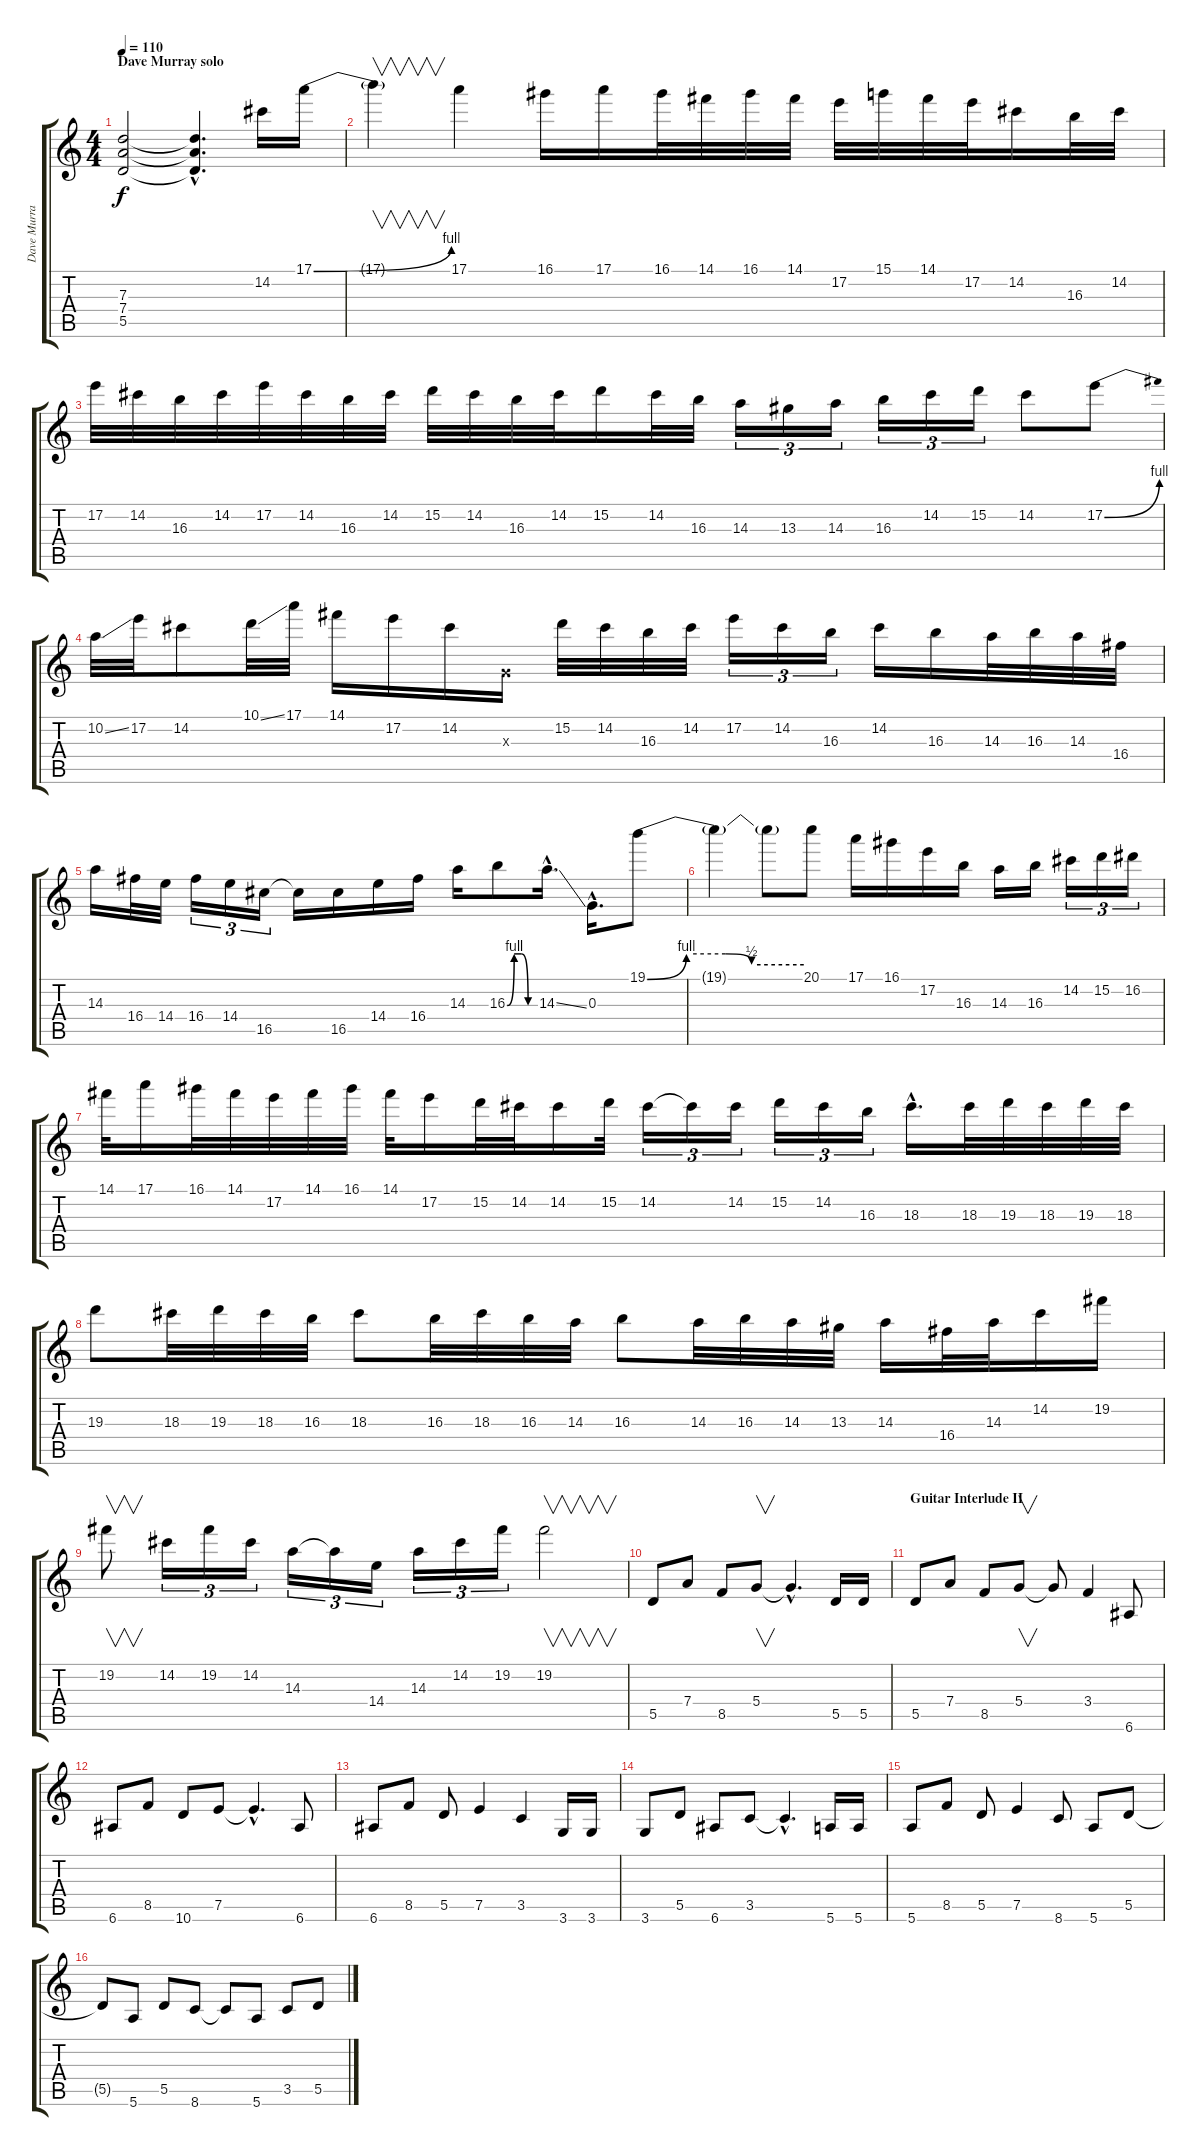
\track ("Dave Murray" "Dave Murra") {instrument overdrivenguitar}
\staff {score tabs}
\tuning (E4 B3 G3 D3 A2 E2) {hide}
\ts (4 4)
\section ("" "Dave Murray solo")
\tempo 110
\clef g2
\ks c
(7.3 7.4 5.5).2{dy f} (7.3{hac t} 7.4{hac t} 5.5{hac t}).4{d} 14.2.16{volume 13} 17.1{be (bend 0 0 60 4)}.16 |
17.1{t}.4{v} 17.1.4 16.1.16 17.1.16 16.1.32 14.1.32 16.1.32 14.1.32 17.2.32 15.1.32 14.1.32 17.2.32 14.2.16 16.3.32 14.2.32 |
17.2.32 14.2.32 16.3.32 14.2.32 17.2.32 14.2.32 16.3.32 14.2.32 15.2.32 14.2.32 16.3.32 14.2.32 15.2.16 14.2.32 16.3.32 14.3.16{tu (3 2)} 13.3.16{tu (3 2)} 14.3.16{tu (3 2)} 16.3.16{tu (3 2)} 14.2.16{tu (3 2)} 15.2.16{tu (3 2)} 14.2.8 17.2{be (bend 0 0 60 4)}.8 |
10.2{ss}.32 17.2.32 14.2.8 10.1{ss}.32 17.1.32 14.1.16 17.2.16 14.2.16 0.3{x}.16 15.2.32 14.2.32 16.3.32 14.2.32 17.2.16{tu (3 2)} 14.2.16{tu (3 2)} 16.3.16{tu (3 2)} 14.2.16 16.3.16 14.3.32 16.3.32 14.3.32 16.4.32 |
14.3.16 16.4.32 14.4.32 16.4.16{tu (3 2)} 14.4.16{tu (3 2)} 16.5.16{tu (3 2)} 16.5{t}.16 16.5.16 14.4.16 16.4.16 14.3.16 16.3{be (custom 0 0 15 4 30 4 45 0 60 0)}.8 14.3{ss hac}.16{d} 0.3{hac}.16{d} 19.1{be (custom 0 0 15 4 30 4 40 2 60 2)}.8 |
19.1{t}.4 19.1{t}.8 20.1.8 17.1.16 16.1.16 17.2.16 16.3.16 14.3.16 16.3.16 14.2.16{tu (3 2)} 15.2.16{tu (3 2)} 16.2.16{tu (3 2)} |
14.1.32 17.1.16 16.1.32 14.1.32 17.2.32 14.1.32 16.1.32 14.1.32 17.2.16 15.2.32 14.2.32 14.2.16 15.2.32 14.2.16{tu (3 2)} 14.2{t}.16{tu (3 2)} 14.2.16{tu (3 2)} 15.2.16{tu (3 2)} 14.2.16{tu (3 2)} 16.3.16{tu (3 2)} 18.3{hac}.16{d} 18.3.32 19.3.32 18.3.32 19.3.32 18.3.32 |
19.3.8 18.3.32 19.3.32 18.3.32 16.3.32 18.3.8 16.3.32 18.3.32 16.3.32 14.3.32 16.3.8 14.3.32 16.3.32 14.3.32 13.3.32 14.3.16 16.4.32 14.3.32 14.2.16 19.2.16 |
19.2.8{v} 14.2.16{tu (3 2)} 19.2.16{tu (3 2)} 14.2.16{tu (3 2)} 14.3.16{tu (3 2)} 14.3{t}.16{tu (3 2)} 14.4.16{tu (3 2)} 14.3.16{tu (3 2)} 14.2.16{tu (3 2)} 19.2.16{tu (3 2)} 19.2.2{v} |
5.5.8{volume 11} 7.4.8 8.5.8 5.4.8{v} 5.4{hac t}.4{d} 5.5.16 5.5.16 |
\section ("" "Guitar Interlude II")
5.5.8 7.4.8 8.5.8 5.4.8{v} 5.4{t}.8 3.4.4 6.6.8 |
6.6.8 8.5.8 10.6.8 7.5.8 7.5{hac t}.4{d} 6.6.8 |
6.6.8 8.5.8 5.5.8 7.5.4 3.5.4 3.6.16 3.6.16 |
3.6.8 5.5.8 6.6.8 3.5.8 3.5{hac t}.4{d} 5.6.16 5.6.16 |
5.6.8 8.5.8 5.5.8 7.5.4 8.6.8 5.6.8 5.5.8 |
5.5{t}.8 5.6.8 5.5.8 8.6.8 8.6{t}.8 5.6.8 3.5.8 5.5.8
